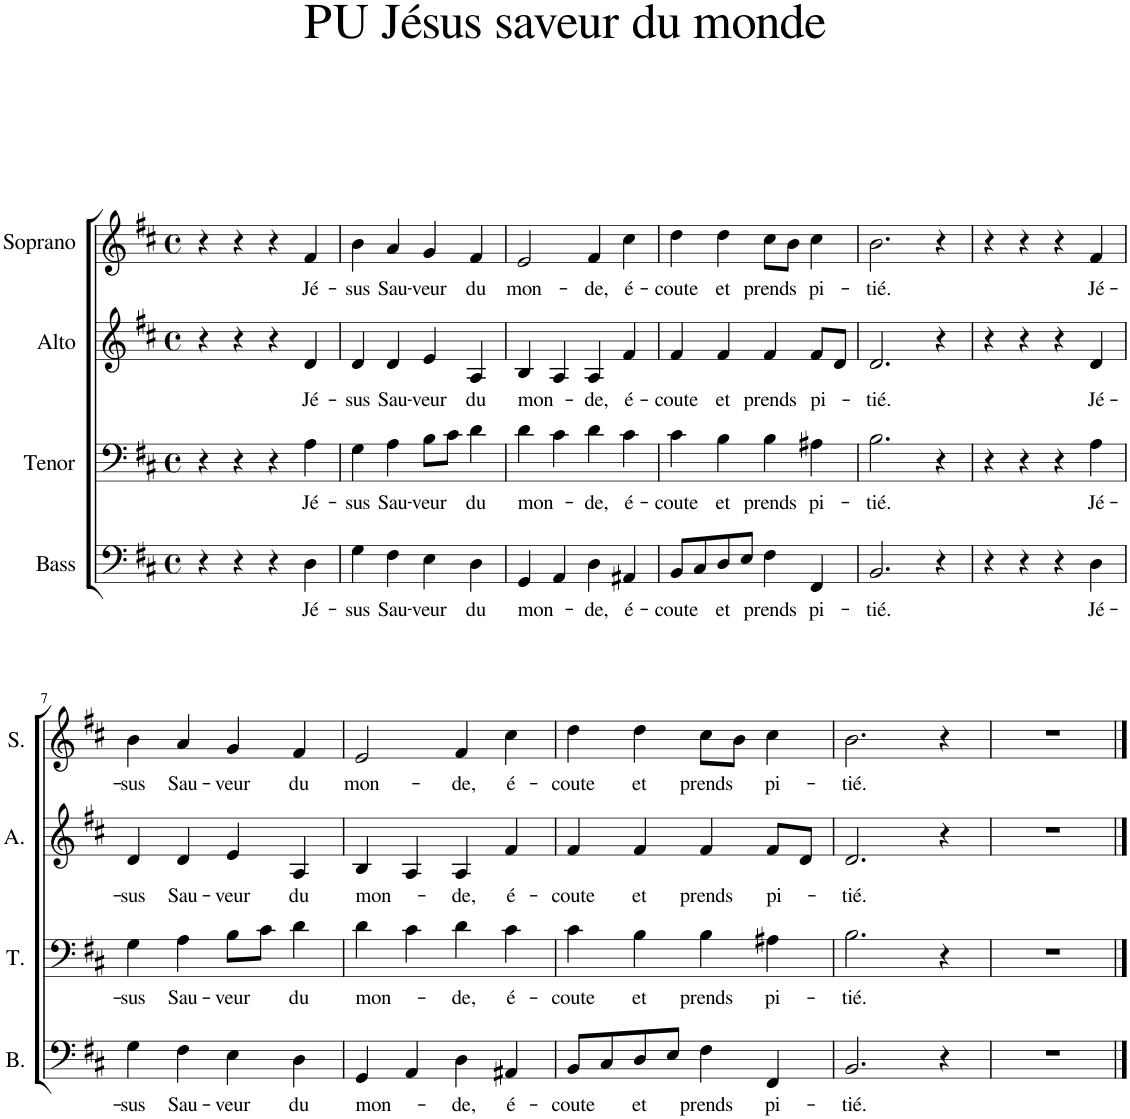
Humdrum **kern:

**kern	**text	**kern	**text	**kern	**text	**kern	**text
*part4	*part4	*part3	*part3	*part2	*part2	*part1	*part1
*staff4	*staff4	*staff3	*staff3	*staff2	*staff2	*staff1	*staff1
*I"Bass	*	*I"Tenor	*	*I"Alto	*	*I"Soprano	*
*I'B.	*	*I'T.	*	*I'A.	*	*I'S.	*
*clefF4	*	*clefF4	*	*clefG2	*	*clefG2	*
*k[f#c#]	*	*k[f#c#]	*	*k[f#c#]	*	*k[f#c#]	*
*M4/4	*	*M4/4	*	*M4/4	*	*M4/4	*
*met(c)	*	*met(c)	*	*met(c)	*	*met(c)	*
=1	=1	=1	=1	=1	=1	=1	=1
4r	.	4r	.	4r	.	4r	.
4r	.	4r	.	4r	.	4r	.
4r	.	4r	.	4r	.	4r	.
!	!LO:LY:b	!	!LO:LY:b	!	!LO:LY:b	!	!LO:LY:b
4D\	Jé-	4A\	Jé-	4d/	Jé-	4f#/	Jé-
=2	=2	=2	=2	=2	=2	=2	=2
!	!LO:LY:b	!	!LO:LY:b	!	!LO:LY:b	!	!LO:LY:b
4G\	-sus	4G\	-sus	4d/	-sus	4b\	-sus
!	!LO:LY:b	!	!LO:LY:b	!	!LO:LY:b	!	!LO:LY:b
4F#\	Sau-	4A\	Sau-	4d/	Sau-	4a/	Sau-
!	!LO:LY:b	!	!LO:LY:b	!	!LO:LY:b	!	!LO:LY:b
4E\	-veur	8B\L	-veur	4e/	-veur	4g/	-veur
.	.	8c#\J	.	.	.	.	.
!	!LO:LY:b	!	!LO:LY:b	!	!LO:LY:b	!	!LO:LY:b
4D\	du	4d\	du	4A/	du	4f#/	du
=3	=3	=3	=3	=3	=3	=3	=3
!	!LO:LY:b	!	!LO:LY:b	!	!LO:LY:b	!	!LO:LY:b
4GG/	mon-	4d\	mon-	4B/	mon-	2e/	mon-
4AA/	.	4c#\	.	4A/	.	.	.
!	!LO:LY:b	!	!LO:LY:b	!	!LO:LY:b	!	!LO:LY:b
4D\	-de,	4d\	-de,	4A/	-de,	4f#/	-de,
!	!LO:LY:b	!	!LO:LY:b	!	!LO:LY:b	!	!LO:LY:b
4AA#X/	é-	4c#\	é-	4f#/	é-	4cc#\	é-
=4	=4	=4	=4	=4	=4	=4	=4
!	!LO:LY:b	!	!LO:LY:b	!	!LO:LY:b	!	!LO:LY:b
8BB/L	-coute	4c#\	-coute	4f#/	-coute	4dd\	-coute
8C#/	.	.	.	.	.	.	.
!	!LO:LY:b	!	!LO:LY:b	!	!LO:LY:b	!	!LO:LY:b
8D/	et	4B\	et	4f#/	et	4dd\	et
8E/J	.	.	.	.	.	.	.
!	!LO:LY:b	!	!LO:LY:b	!	!LO:LY:b	!	!LO:LY:b
4F#\	prends	4B\	prends	4f#/	prends	8cc#\L	prends
.	.	.	.	.	.	8b\J	.
!	!LO:LY:b	!	!LO:LY:b	!	!LO:LY:b	!	!LO:LY:b
4FF#/	pi-	4A#X\	pi-	8f#/L	pi-	4cc#\	pi-
.	.	.	.	8d/J	.	.	.
=5	=5	=5	=5	=5	=5	=5	=5
!	!LO:LY:b	!	!LO:LY:b	!	!LO:LY:b	!	!LO:LY:b
2.BB/	-tié.	2.B\	-tié.	2.d/	-tié.	2.b\	-tié.
4r	.	4r	.	4r	.	4r	.
=6	=6	=6	=6	=6	=6	=6	=6
4r	.	4r	.	4r	.	4r	.
4r	.	4r	.	4r	.	4r	.
4r	.	4r	.	4r	.	4r	.
!	!LO:LY:b	!	!LO:LY:b	!	!LO:LY:b	!	!LO:LY:b
4D\	Jé-	4A\	Jé-	4d/	Jé-	4f#/	Jé-
!!LO:LB:g=z
=7	=7	=7	=7	=7	=7	=7	=7
!	!LO:LY:b	!	!LO:LY:b	!	!LO:LY:b	!	!LO:LY:b
4G\	-sus	4G\	-sus	4d/	-sus	4b\	-sus
!	!LO:LY:b	!	!LO:LY:b	!	!LO:LY:b	!	!LO:LY:b
4F#\	Sau-	4A\	Sau-	4d/	Sau-	4a/	Sau-
!	!LO:LY:b	!	!LO:LY:b	!	!LO:LY:b	!	!LO:LY:b
4E\	-veur	8B\L	-veur	4e/	-veur	4g/	-veur
.	.	8c#\J	.	.	.	.	.
!	!LO:LY:b	!	!LO:LY:b	!	!LO:LY:b	!	!LO:LY:b
4D\	du	4d\	du	4A/	du	4f#/	du
=8	=8	=8	=8	=8	=8	=8	=8
!	!LO:LY:b	!	!LO:LY:b	!	!LO:LY:b	!	!LO:LY:b
4GG/	mon-	4d\	mon-	4B/	mon-	2e/	mon-
4AA/	.	4c#\	.	4A/	.	.	.
!	!LO:LY:b	!	!LO:LY:b	!	!LO:LY:b	!	!LO:LY:b
4D\	-de,	4d\	-de,	4A/	-de,	4f#/	-de,
!	!LO:LY:b	!	!LO:LY:b	!	!LO:LY:b	!	!LO:LY:b
4AA#X/	é-	4c#\	é-	4f#/	é-	4cc#\	é-
=9	=9	=9	=9	=9	=9	=9	=9
!	!LO:LY:b	!	!LO:LY:b	!	!LO:LY:b	!	!LO:LY:b
8BB/L	-coute	4c#\	-coute	4f#/	-coute	4dd\	-coute
8C#/	.	.	.	.	.	.	.
!	!LO:LY:b	!	!LO:LY:b	!	!LO:LY:b	!	!LO:LY:b
8D/	et	4B\	et	4f#/	et	4dd\	et
8E/J	.	.	.	.	.	.	.
!	!LO:LY:b	!	!LO:LY:b	!	!LO:LY:b	!	!LO:LY:b
4F#\	prends	4B\	prends	4f#/	prends	8cc#\L	prends
.	.	.	.	.	.	8b\J	.
!	!LO:LY:b	!	!LO:LY:b	!	!LO:LY:b	!	!LO:LY:b
4FF#/	pi-	4A#X\	pi-	8f#/L	pi-	4cc#\	pi-
.	.	.	.	8d/J	.	.	.
=10	=10	=10	=10	=10	=10	=10	=10
!	!LO:LY:b	!	!LO:LY:b	!	!LO:LY:b	!	!LO:LY:b
2.BB/	-tié.	2.B\	-tié.	2.d/	-tié.	2.b\	-tié.
4r	.	4r	.	4r	.	4r	.
=11	=11	=11	=11	=11	=11	=11	=11
1r	.	1r	.	1r	.	1r	.
==	==	==	==	==	==	==	==
*-	*-	*-	*-	*-	*-	*-	*-
